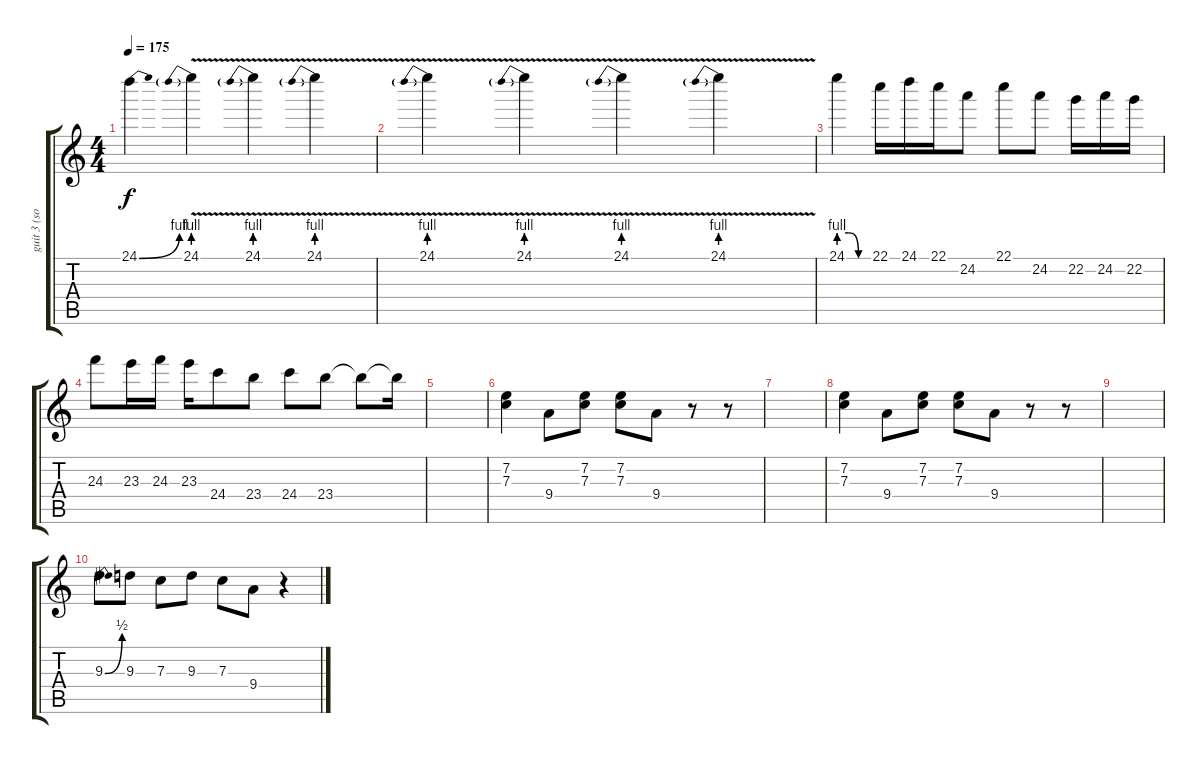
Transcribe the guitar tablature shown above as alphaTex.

\track ("guit 3 (solo complémentaires)" "guit 3 (so") {instrument overdrivenguitar}
\staff {score tabs}
\tuning (D4 A3 F3 C3 G2 C2) {hide}
\ts (4 4)
\tempo 175
\clef g2
\ks c
24.1{be (bend 0 0 60 4)}.4{dy f} 24.1{be (prebend 0 4 60 4) v}.4 24.1{be (prebend 0 4 60 4) v}.4 24.1{be (prebend 0 4 60 4) v}.4 |
24.1{be (prebend 0 4 60 4) v}.4 24.1{be (prebend 0 4 60 4) v}.4 24.1{be (prebend 0 4 60 4) v}.4 24.1{be (prebend 0 4 60 4) v}.4 |
24.1{be (custom 0 4 20 4 40 0 60 0)}.4 22.1.16 24.1.16 22.1.16 24.2.8 22.1.8 24.2.8 22.2.16 24.2.16 22.2.16 |
24.3.8 23.3.16 24.3.16 23.3.16 24.4.8 23.4.8 24.4.8 23.4.8 23.4{t}.8 23.4{t}.16 |
|
(7.2 7.3).4 9.4.8 (7.2 7.3).8 (7.2 7.3).8 9.4.8 r.8 r.8 |
|
(7.2 7.3).4 9.4.8 (7.2 7.3).8 (7.2 7.3).8 9.4.8 r.8 r.8 |
|
9.3{be (bend 0 0 60 2)}.8 9.3.8 7.3.8 9.3.8 7.3.8 9.4.8 r.4
